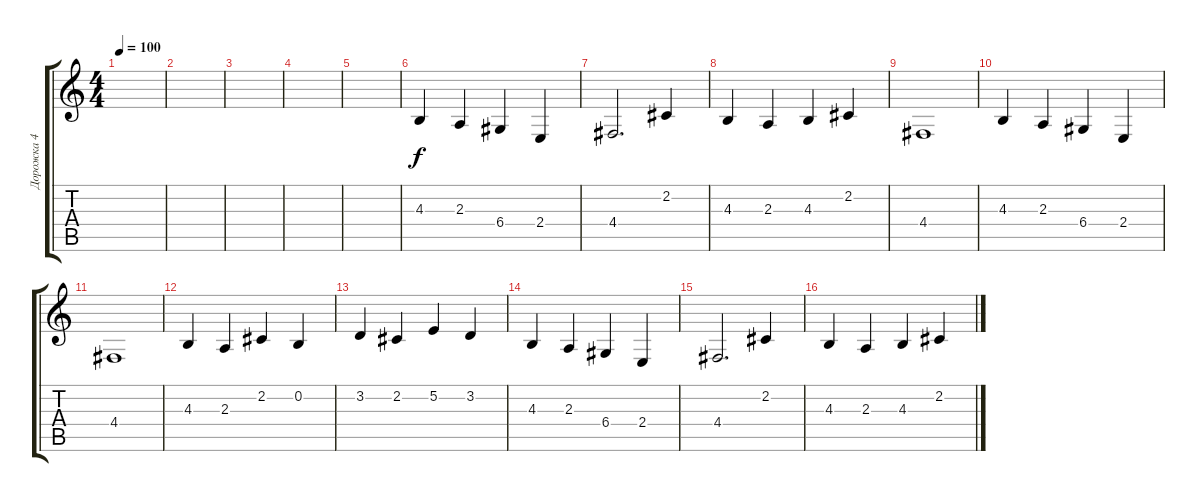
\track ("Дорожка 4" "Дорожка 4") {instrument synthstrings2}
\staff {score tabs}
\tuning (E4 B3 G3 D3 A2 E2) {hide}
\ts (4 4)
\tempo 100
\clef g2
\ks c
|
|
|
|
|
4.3.4 2.3.4 6.4.4 2.4.4 |
4.4.2{d} 2.2.4 |
4.3.4 2.3.4 4.3.4 2.2.4 |
4.4.1 |
4.3.4 2.3.4 6.4.4 2.4.4 |
4.4.1 |
4.3.4 2.3.4 2.2.4 0.2.4 |
3.2.4 2.2.4 5.2.4 3.2.4 |
4.3.4 2.3.4 6.4.4 2.4.4 |
4.4.2{d} 2.2.4 |
4.3.4 2.3.4 4.3.4 2.2.4
